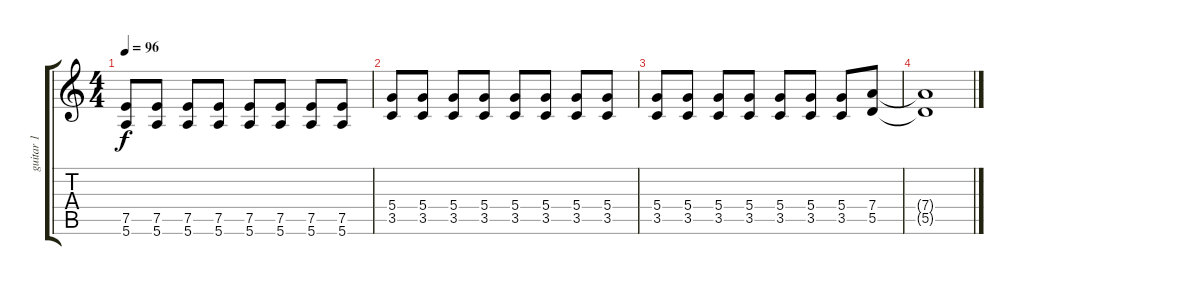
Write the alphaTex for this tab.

\track ("guitar 1" "guitar 1") {instrument overdrivenguitar}
\staff {score tabs}
\tuning (E4 B3 G3 D3 A2 E2) {hide}
\ts (4 4)
\tempo 96
\clef g2
\ks c
(7.5 5.6).8{dy f} (7.5 5.6).8 (7.5 5.6).8 (7.5 5.6).8 (7.5 5.6).8 (7.5 5.6).8 (7.5 5.6).8 (7.5 5.6).8 |
(5.4 3.5).8 (5.4 3.5).8 (5.4 3.5).8 (5.4 3.5).8 (5.4 3.5).8 (5.4 3.5).8 (5.4 3.5).8 (5.4 3.5).8 |
(5.4 3.5).8 (5.4 3.5).8 (5.4 3.5).8 (5.4 3.5).8 (5.4 3.5).8 (5.4 3.5).8 (5.4 3.5).8 (7.4 5.5).8 |
(7.4{t} 5.5{t}).1
